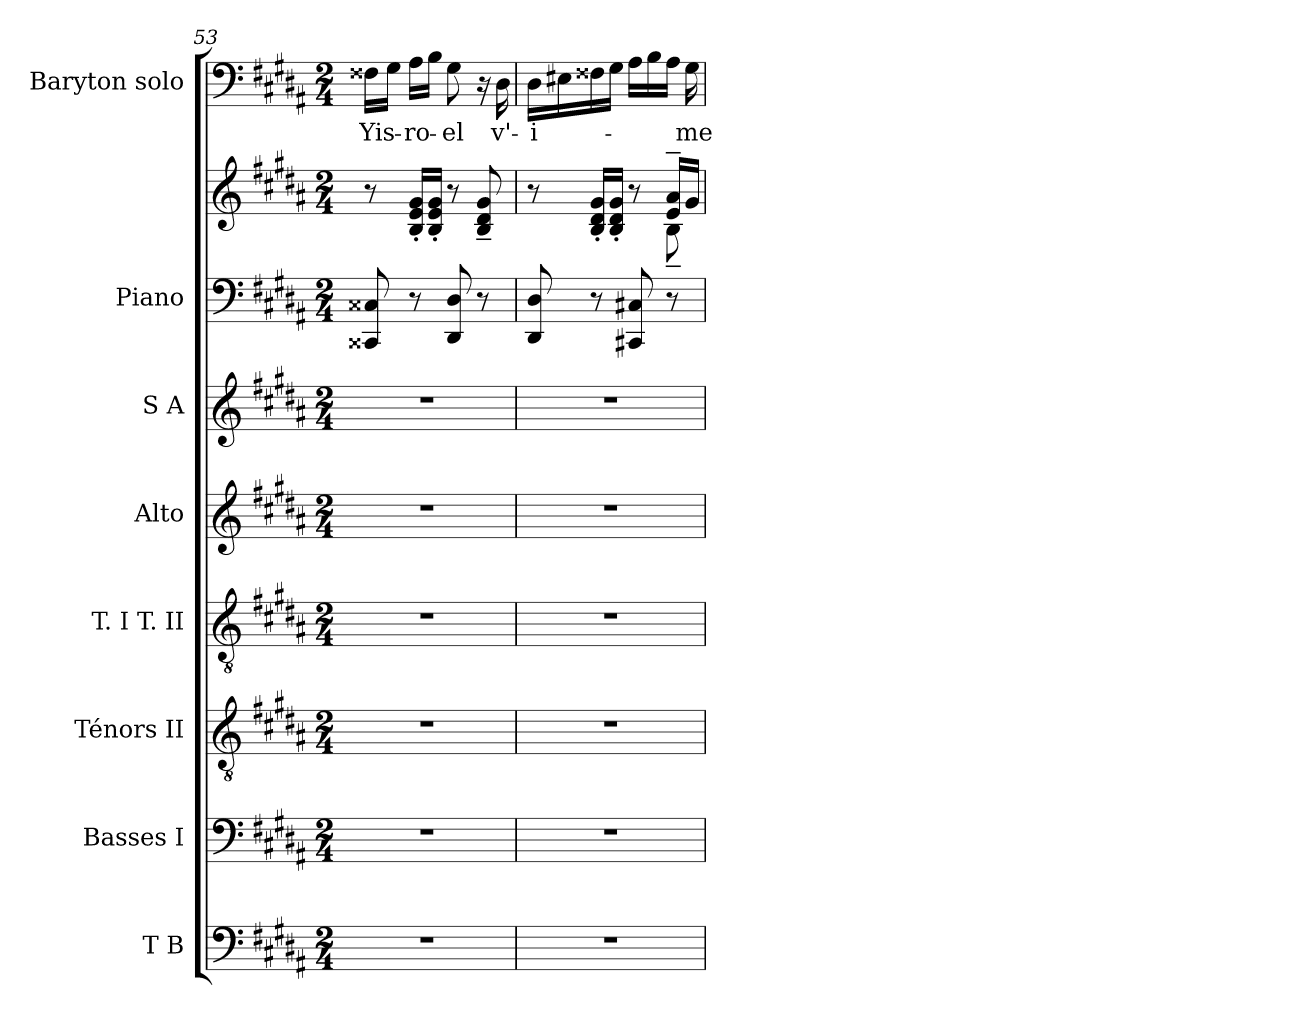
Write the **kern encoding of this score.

**kern	**kern	**kern	**kern	**kern	**kern	**kern	**kern	**kern	**text
*part8	*part7	*part6	*part5	*part4	*part3	*part2	*part2	*part1	*part1
*staff9	*staff8	*staff7	*staff6	*staff5	*staff4	*staff3	*staff2	*staff1	*staff1
*I"T B	*I"Basses I	*I"Ténors II	*I"T. I T. II	*I"Alto	*I"S A	*I"Piano	*	*I"Baryton solo	*
*I'B. 2	*I'B. 1	*I'T. 2	*I'T. 1	*I'A.	*I'S.	*I'P.	*	*I'Bar.	*
*clefF4	*clefF4	*clefGv2	*clefGv2	*clefG2	*clefG2	*clefF4	*clefG2	*clefF4	*
*	*	*ITrd7c12	*ITrd7c12	*	*	*	*	*	*
*k[f#c#g#d#a#]	*k[f#c#g#d#a#]	*k[f#c#g#d#a#]	*k[f#c#g#d#a#]	*k[f#c#g#d#a#]	*k[f#c#g#d#a#]	*k[f#c#g#d#a#]	*k[f#c#g#d#a#]	*k[f#c#g#d#a#]	*
*g#:	*g#:	*g#:	*g#:	*g#:	*g#:	*g#:	*g#:	*g#:	*
*M2/4	*M2/4	*M2/4	*M2/4	*M2/4	*M2/4	*M2/4	*M2/4	*M2/4	*
=53	=53	=53	=53	=53	=53	=53	=53	=53	=53
!LO:N:vis=1	!LO:N:vis=1	!LO:N:vis=1	!LO:N:vis=1	!LO:N:vis=1	!LO:N:vis=1	!	!	!	!
!	!	!	!	!	!	!	!	!	!LO:LY:b:color=#000000
2r	2r	2r	2r	2r	2r	8CC##Xi/ 8C##Xi	8r	16F##Xi\LL	Yis-
.	.	.	.	.	.	.	.	16G#i\JJ	.
!	!	!	!	!	!	!	!	!	!LO:LY:b:color=#000000
.	.	.	.	.	.	8r	16Bi/' 16ei' 16g#i'LL	16A#i\LL	-ro-
.	.	.	.	.	.	.	16Bi/' 16ei' 16g#i'JJ	16Bi\JJ	.
!	!	!	!	!	!	!	!	!	!LO:LY:b:color=#000000
.	.	.	.	.	.	8DD#i/ 8D#i	8r	8G#i\	-el
.	.	.	.	.	.	8r	8Bi/~ 8d#i~ 8g#i~	16r	.
!	!	!	!	!	!	!	!	!	!LO:LY:b:color=#000000
.	.	.	.	.	.	.	.	16D#i\	v'-
=54	=54	=54	=54	=54	=54	=54	=54	=54	=54
!LO:N:vis=1	!LO:N:vis=1	!LO:N:vis=1	!LO:N:vis=1	!LO:N:vis=1	!LO:N:vis=1	!	!	!	!
*	*	*	*	*	*	*	*^	*	*
!	!	!	!	!	!	!	!	!	!	!LO:LY:b:color=#000000
2r	2r	2r	2r	2r	2r	8DD#i/ 8D#i	8r	4ryy	16D#i\LL	-i-
.	.	.	.	.	.	.	.	.	16E#Xi\	.
.	.	.	.	.	.	8r	16Bi/' 16d#i' 16g#i'LL	.	16F##Xi\	.
.	.	.	.	.	.	.	16Bi/' 16d#i' 16g#i'JJ	.	16G#i\JJ	.
.	.	.	.	.	.	8CC#Xi/ 8C#Xi	8r	8ryy	16A#i\LL	.
.	.	.	.	.	.	.	.	.	16Bi\	.
.	.	.	.	.	.	8r	16ei/~ 16a#i~LL	8B~i\	16A#i\JJ	.
!	!	!	!	!	!	!	!	!	!	!LO:LY:b:color=#000000
.	.	.	.	.	.	.	16g#i/JJ	.	16G#i\	-me-
*	*	*	*	*	*	*	*v	*v	*	*
=	=	=	=	=	=	=	=	=	=
*-	*-	*-	*-	*-	*-	*-	*-	*-	*-
